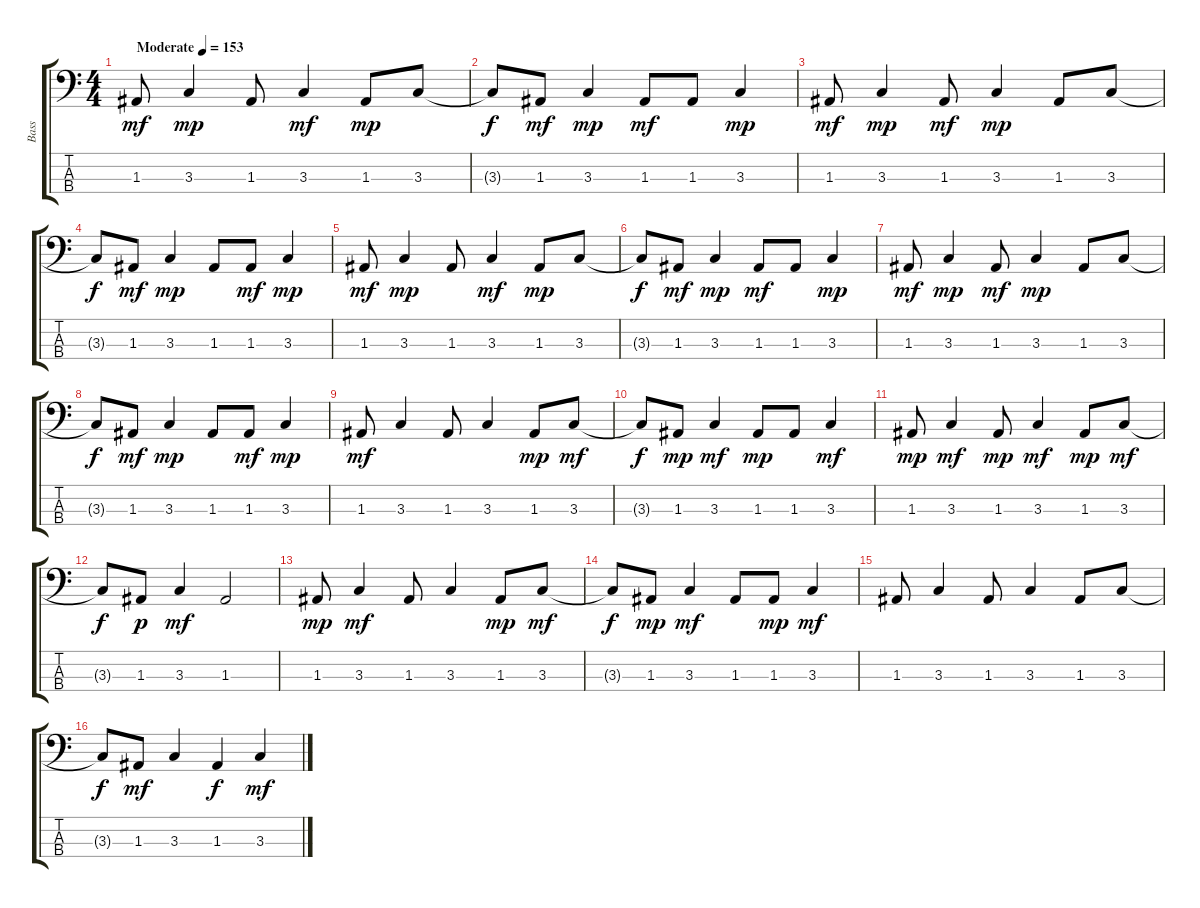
\track ("Bass" "Bass") {instrument fretlessbass}
\staff {score tabs}
\tuning (G2 D2 A1 E1) {hide}
\ts (4 4)
\tempo (153 "Moderate")
\clef f4
\ks c
1.3.8{dy mf instrument fretlessbass} 3.3.4{dy mp} 1.3.8 3.3.4{dy mf} 1.3.8{dy mp} 3.3.8 |
3.3{t}.8{dy f} 1.3.8{dy mf} 3.3.4{dy mp} 1.3.8{dy mf} 1.3.8 3.3.4{dy mp} |
1.3.8{dy mf} 3.3.4{dy mp} 1.3.8{dy mf} 3.3.4{dy mp} 1.3.8 3.3.8 |
3.3{t}.8{dy f} 1.3.8{dy mf} 3.3.4{dy mp} 1.3.8 1.3.8{dy mf} 3.3.4{dy mp} |
1.3.8{dy mf} 3.3.4{dy mp} 1.3.8 3.3.4{dy mf} 1.3.8{dy mp} 3.3.8 |
3.3{t}.8{dy f} 1.3.8{dy mf} 3.3.4{dy mp} 1.3.8{dy mf} 1.3.8 3.3.4{dy mp} |
1.3.8{dy mf} 3.3.4{dy mp} 1.3.8{dy mf} 3.3.4{dy mp} 1.3.8 3.3.8 |
3.3{t}.8{dy f} 1.3.8{dy mf} 3.3.4{dy mp} 1.3.8 1.3.8{dy mf} 3.3.4{dy mp} |
1.3.8{dy mf} 3.3.4 1.3.8 3.3.4 1.3.8{dy mp} 3.3.8{dy mf} |
3.3{t}.8{dy f} 1.3.8{dy mp} 3.3.4{dy mf} 1.3.8{dy mp} 1.3.8 3.3.4{dy mf} |
1.3.8{dy mp} 3.3.4{dy mf} 1.3.8{dy mp} 3.3.4{dy mf} 1.3.8{dy mp} 3.3.8{dy mf} |
3.3{t}.8{dy f} 1.3.8{dy p} 3.3.4{dy mf} 1.3.2 |
1.3.8{dy mp} 3.3.4{dy mf} 1.3.8 3.3.4 1.3.8{dy mp} 3.3.8{dy mf} |
3.3{t}.8{dy f} 1.3.8{dy mp} 3.3.4{dy mf} 1.3.8 1.3.8{dy mp} 3.3.4{dy mf} |
1.3.8 3.3.4 1.3.8 3.3.4 1.3.8 3.3.8 |
3.3{t}.8{dy f} 1.3.8{dy mf} 3.3.4 1.3.4{dy f} 3.3.4{dy mf}
